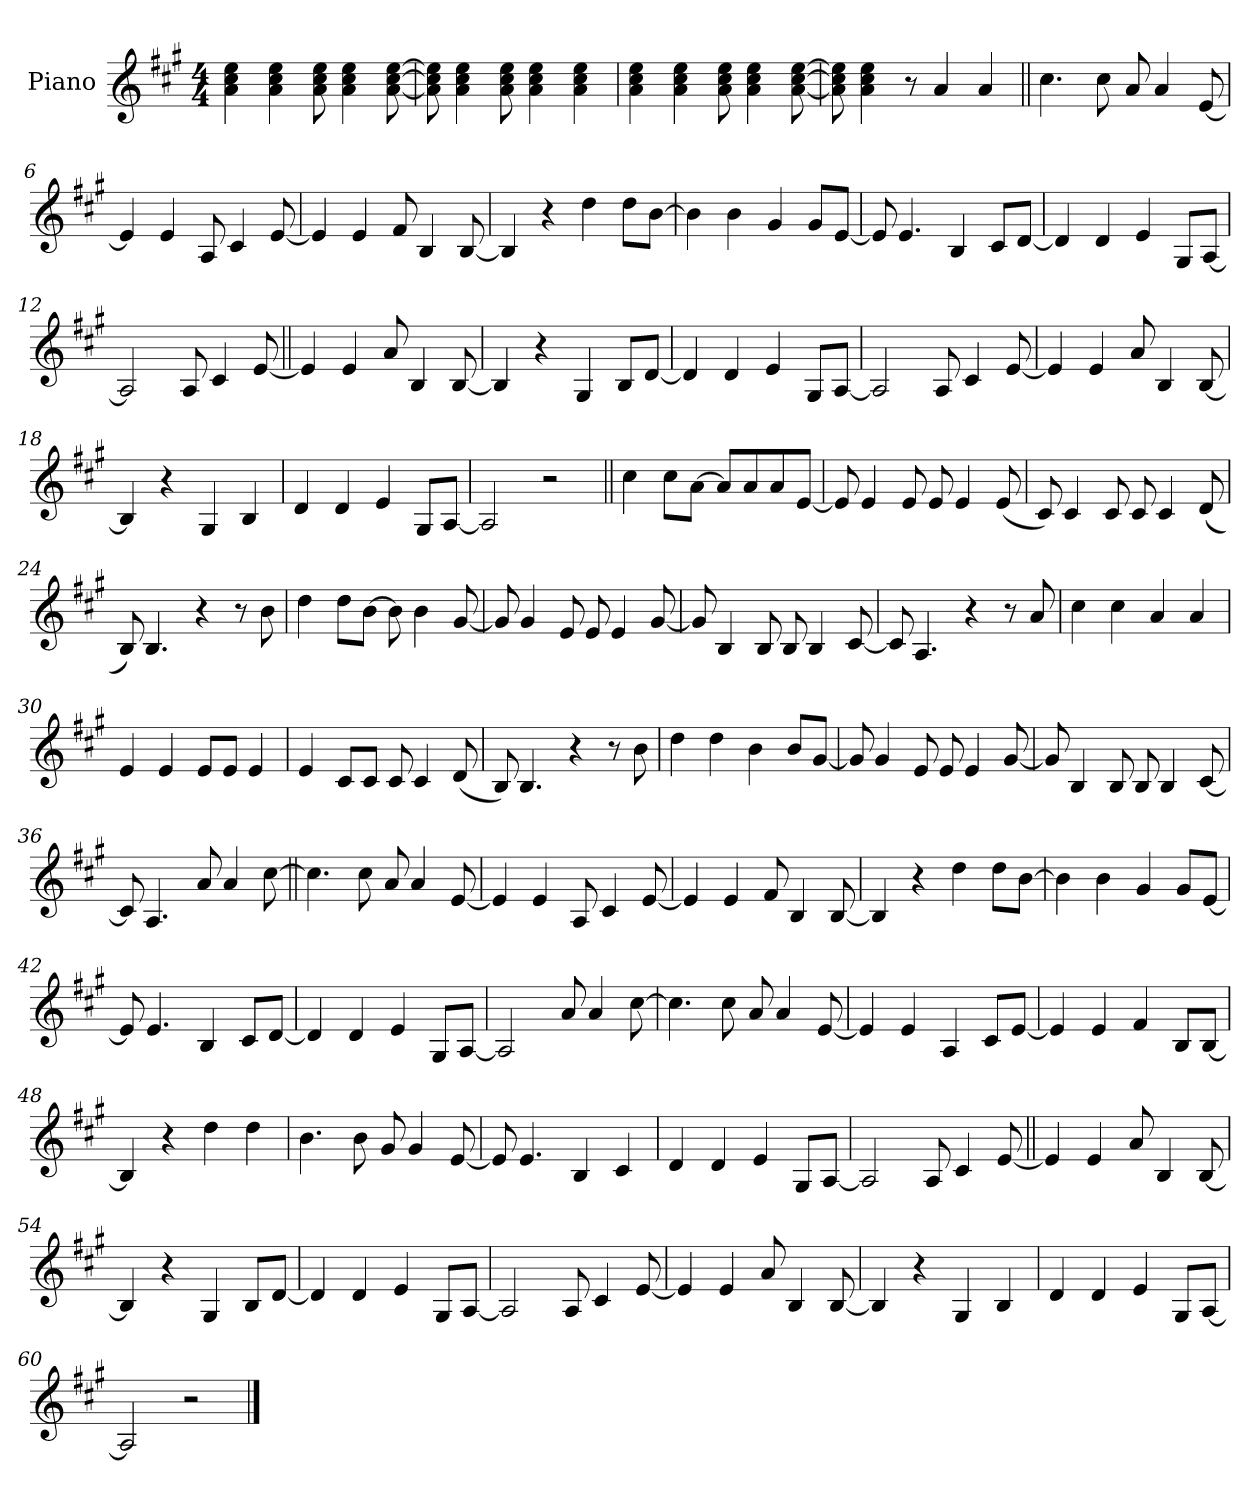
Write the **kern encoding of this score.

**kern
*part1
*staff1
*I"Piano
*I'Pno.
*clefG2
*k[f#c#g#]
*M4/4
*MM176
=1
4a! 4cc#! 4ee!
4a! 4cc#! 4ee!
8a! 8cc#! 8ee!
4a! 4cc#! 4ee!
[8a! [8cc#! [8ee!
=2
8a!] 8cc#!] 8ee!]
4a! 4cc#! 4ee!
8a! 8cc#! 8ee!
4a! 4cc#! 4ee!
4a! 4cc#! 4ee!
=3
4a! 4cc#! 4ee!
4a! 4cc#! 4ee!
8a! 8cc#! 8ee!
4a! 4cc#! 4ee!
[8a! [8cc#! [8ee!
=4
8a!] 8cc#!] 8ee!]
4a! 4cc#! 4ee!
8r
4a
4a
=5||
4.cc#
8cc#
8a
4a
[8e
=6
4e]
4e
8A
4c#
[8e
=7
4e]
4e
8f#
4B
[8B
=8
4B]
4r
4dd
8ddL
[8bJ
=9
4b]
4b
4g#
8g#L
[8eJ
=10
8e]
4.e
4B
8c#L
[8dJ
=11
4d]
4d
4e
8G#L
[8AJ
=12
2A]
8A
4c#
[8e
=13||
4e]
4e
8a
4B
[8B
=14
4B]
4r
4G#
8BL
[8dJ
=15
4d]
4d
4e
8G#L
[8AJ
=16
2A]
8A
4c#
[8e
=17
4e]
4e
8a
4B
[8B
=18
4B]
4r
4G#
4B
=19
4d
4d
4e
8G#L
[8AJ
=20
2A]
2r
=21||
4cc#
8cc#L
[8aJ
8aL]
8a
8a
[8eJ
=22
8e]
4e
8e
8e
4e
(8e
=23
8c#)
4c#
8c#
8c#
4c#
(8d
=24
8B)
4.B
4r
8r
8b
=25
4dd
8ddL
[8bJ
8b]
4b
[8g#
=26
8g#]
4g#
8e
8e
4e
[8g#
=27
8g#]
4B
8B
8B
4B
[8c#
=28
8c#]
4.A
4r
8r
8a
=29
4cc#
4cc#
4a
4a
=30
4e
4e
8eL
8eJ
4e
=31
4e
8c#L
8c#J
8c#
4c#
(8d
=32
8B)
4.B
4r
8r
8b
=33
4dd
4dd
4b
8bL
[8g#J
=34
8g#]
4g#
8e
8e
4e
[8g#
=35
8g#]
4B
8B
8B
4B
[8c#
=36
8c#]
4.A
8a
4a
[8cc#
=37||
4.cc#]
8cc#
8a
4a
[8e
=38
4e]
4e
8A
4c#
[8e
=39
4e]
4e
8f#
4B
[8B
=40
4B]
4r
4dd
8ddL
[8bJ
=41
4b]
4b
4g#
8g#L
[8eJ
=42
8e]
4.e
4B
8c#L
[8dJ
=43
4d]
4d
4e
8G#L
[8AJ
=44
2A]
8a
4a
[8cc#
=45
4.cc#]
8cc#
8a
4a
[8e
=46
4e]
4e
4A
8c#L
[8eJ
=47
4e]
4e
4f#
8BL
[8BJ
=48
4B]
4r
4dd
4dd
=49
4.b
8b
8g#
4g#
[8e
=50
8e]
4.e
4B
4c#
=51
4d
4d
4e
8G#L
[8AJ
=52
2A]
8A
4c#
[8e
=53||
4e]
4e
8a
4B
[8B
=54
4B]
4r
4G#
8BL
[8dJ
=55
4d]
4d
4e
8G#L
[8AJ
=56
2A]
8A
4c#
[8e
=57
4e]
4e
8a
4B
[8B
=58
4B]
4r
4G#
4B
=59
4d
4d
4e
8G#L
[8AJ
=60
2A]
2r
==
*-
